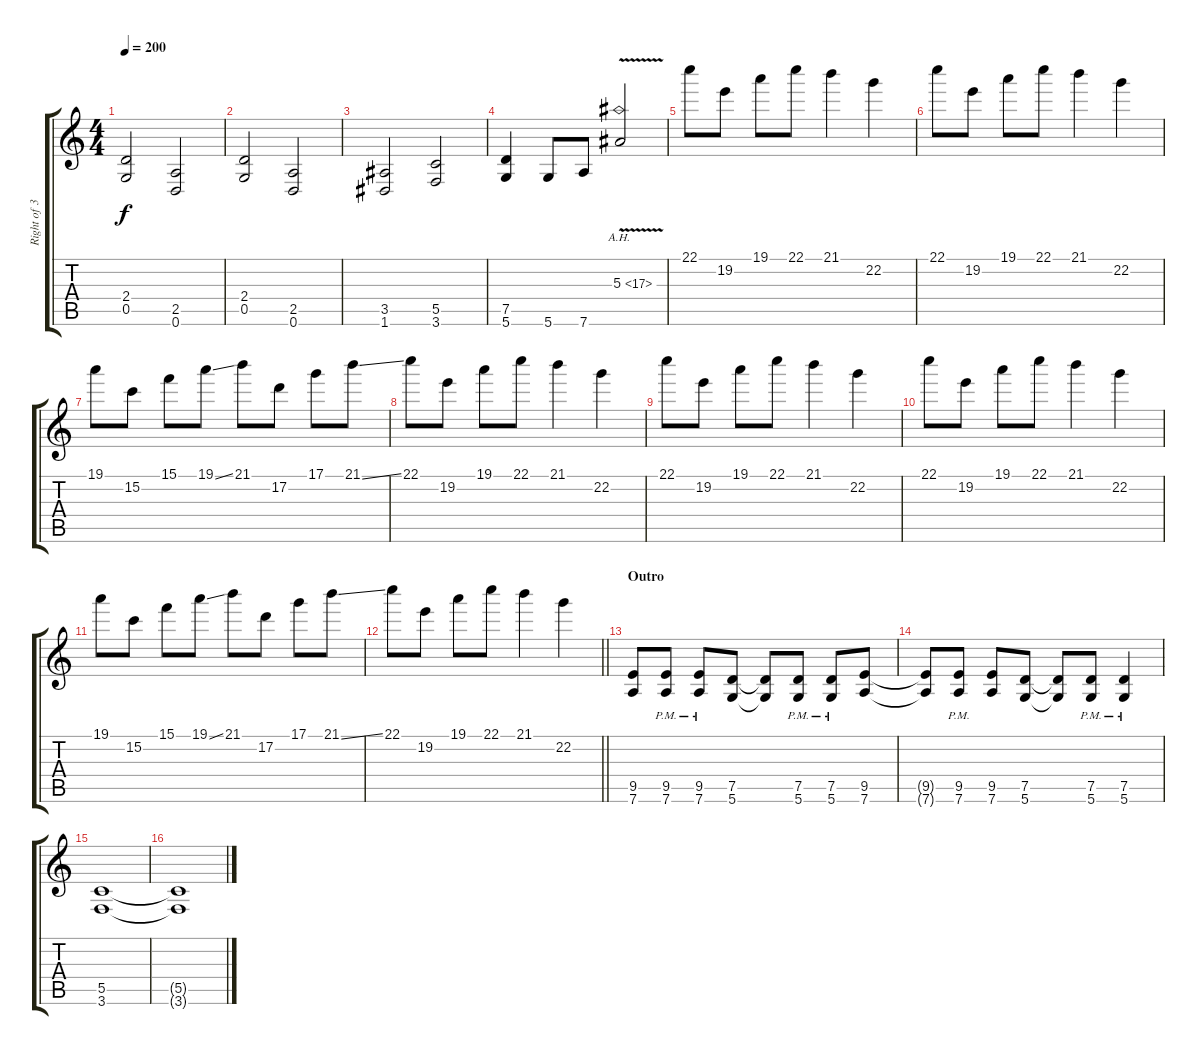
\track ("Right of 3" "Right of 3") {mute instrument distortionguitar}
\staff {score tabs}
\tuning (D4 A3 F3 C3 G2 D2) {hide}
\ts (4 4)
\tempo 200
\clef g2
\ks c
(2.4 0.5).2{dy f} (2.5 0.6).2 |
(2.4 0.5).2 (2.5 0.6).2 |
(3.5 1.6).2 (5.5 3.6).2 |
(7.5 5.6).4 5.6.8 7.6.8 5.3{ah 12 v}.2 |
22.1.8 19.2.8 19.1.8 22.1.8 21.1.4 22.2.4 |
22.1.8 19.2.8 19.1.8 22.1.8 21.1.4 22.2.4 |
19.1.8 15.2.8 15.1.8 19.1{ss}.8 21.1.8 17.2.8 17.1.8 21.1{ss}.8 |
22.1.8 19.2.8 19.1.8 22.1.8 21.1.4 22.2.4 |
22.1.8 19.2.8 19.1.8 22.1.8 21.1.4 22.2.4 |
22.1.8 19.2.8 19.1.8 22.1.8 21.1.4 22.2.4 |
19.1.8 15.2.8 15.1.8 19.1{ss}.8 21.1.8 17.2.8 17.1.8 21.1{ss}.8 |
\barLineRight lightlight
22.1.8 19.2.8 19.1.8 22.1.8 21.1.4 22.2.4 |
\section ("" "Outro")
(9.5 7.6).8 (9.5{pm} 7.6{pm}).8 (9.5{pm} 7.6{pm}).8 (7.5 5.6).8 (7.5{t} 5.6{t}).8 (7.5{pm} 5.6{pm}).8 (7.5{pm} 5.6{pm}).8 (9.5 7.6).8 |
(9.5{t} 7.6{t}).8 (9.5{pm} 7.6{pm}).8 (9.5 7.6).8 (7.5 5.6).8 (7.5{t} 5.6{t}).8 (7.5{pm} 5.6{pm}).8 (7.5{pm} 5.6{pm}).4 |
(5.5 3.6).1 |
(5.5{t} 3.6{t}).1
